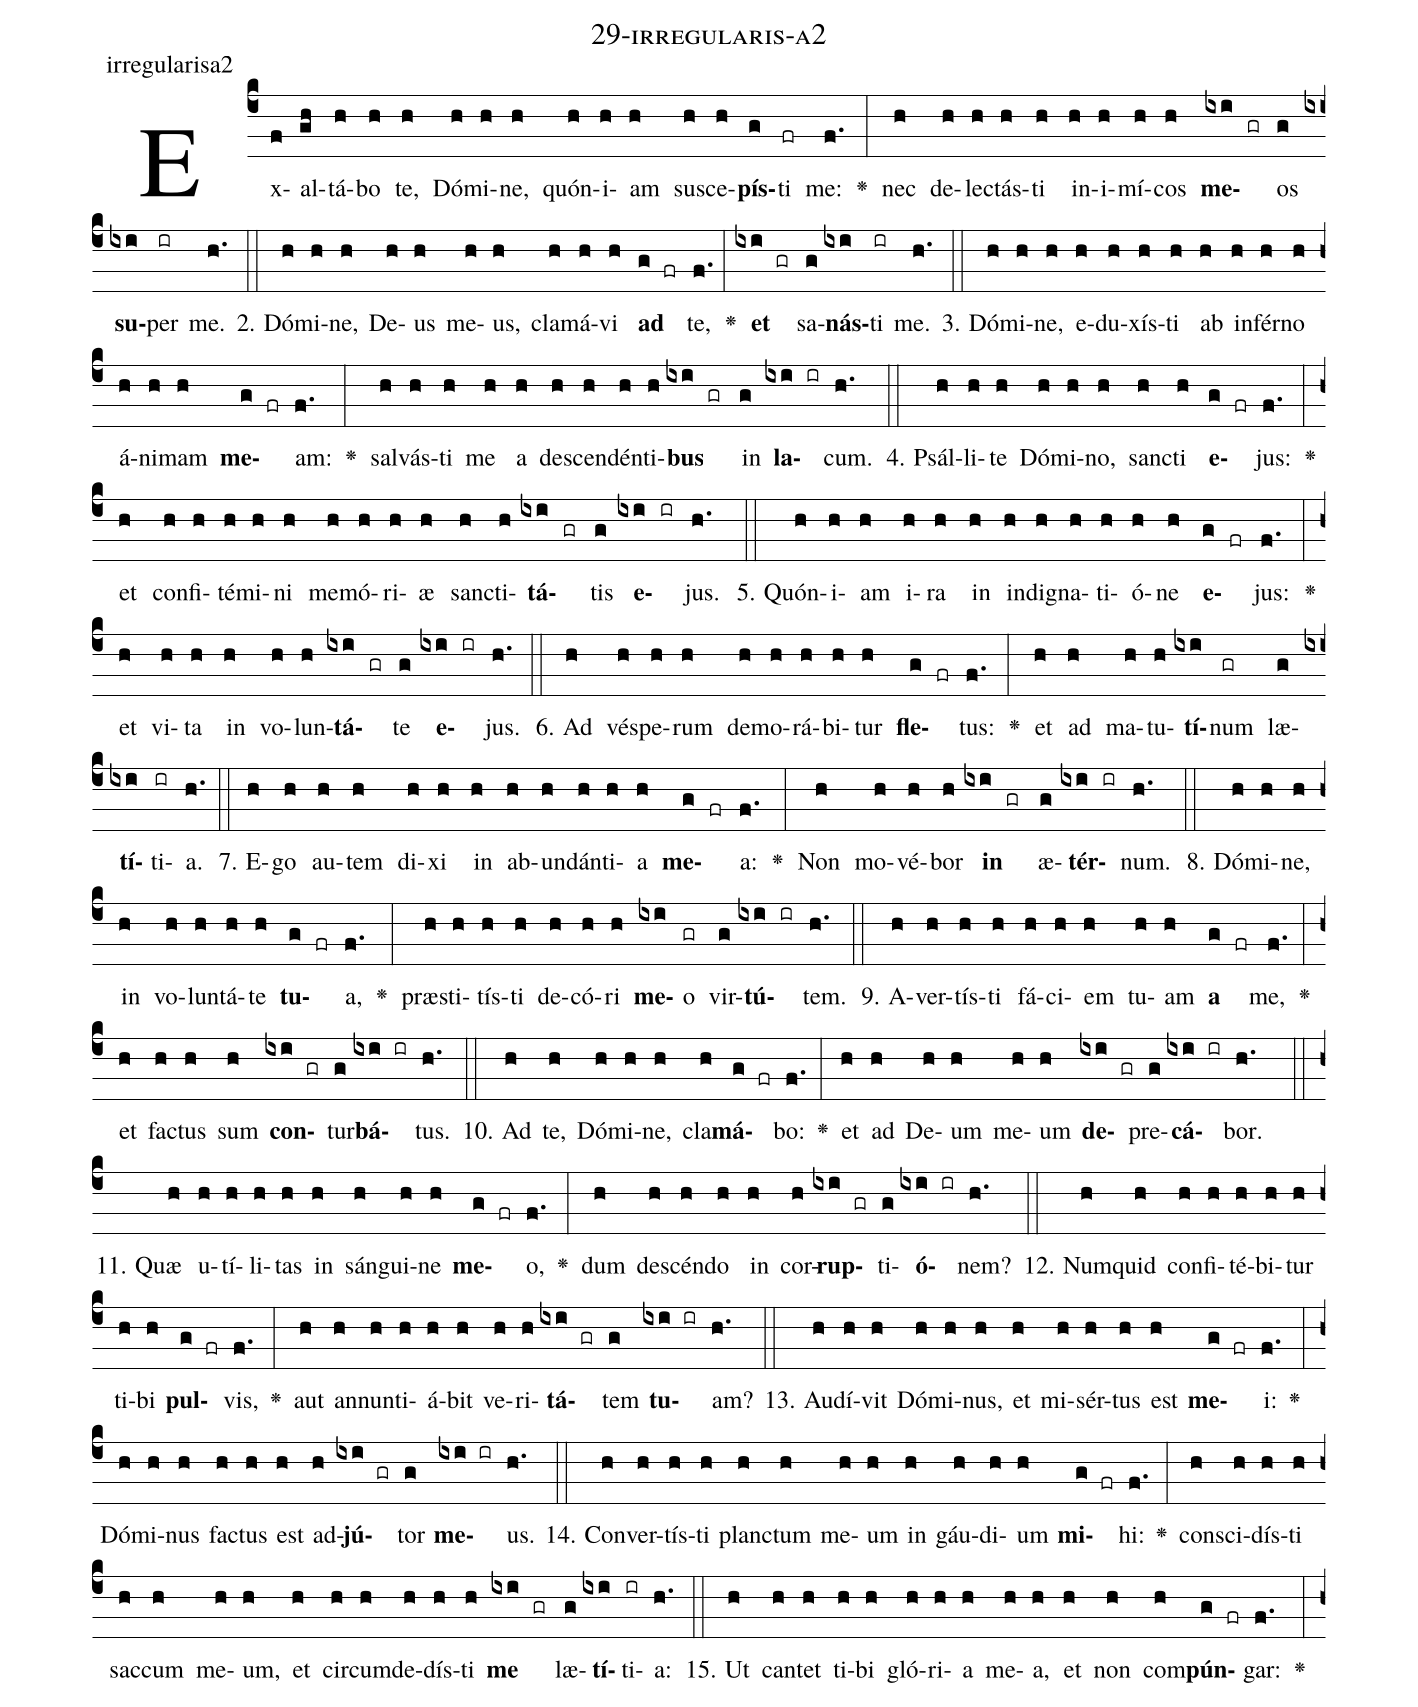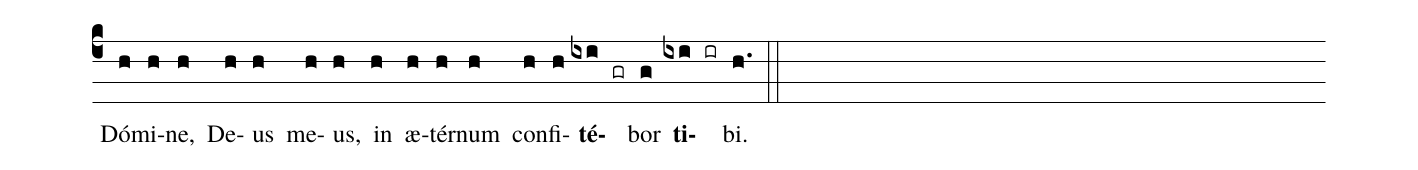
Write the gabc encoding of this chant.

name: 29-irregularis-a2;
annotation: irregularisa2;
%%
(c4)Ex(f)al(gh)tá(h)bo(h) te,(h) Dó(h)mi(h)ne,(h) quón(h)i(h)am(h) su(h)sce(h)<b>pís</b>(g)ti(fr) me:(f.) <v>\greheightstar</v>(:) nec(h) de(h)lec(h)tás(h)ti(h) in(h)i(h)mí(h)cos(h) <b>me</b>(ixi gr)os(g) <b>su</b>(ixi)per(ir) me.(h.) (::)
2. Dó(h)mi(h)ne,(h) De(h)us(h) me(h)us,(h) cla(h)má(h)vi(h) <b>ad</b>(g fr) te,(f.) <v>\greheightstar</v>(:) <b>et</b>(ixi gr) sa(g)<b>nás</b>(ixi)ti(ir) me.(h.) (::)
3. Dó(h)mi(h)ne,(h) e(h)du(h)xís(h)ti(h) ab(h) in(h)fér(h)no(h) á(h)ni(h)mam(h) <b>me</b>(g fr)am:(f.) <v>\greheightstar</v>(:) sal(h)vás(h)ti(h) me(h) a(h) de(h)scen(h)dén(h)ti(h)<b>bus</b>(ixi gr) in(g) <b>la</b>(ixi ir)cum.(h.) (::)
4. Psál(h)li(h)te(h) Dó(h)mi(h)no,(h) sanc(h)ti(h) <b>e</b>(g fr)jus:(f.) <v>\greheightstar</v>(:) et(h) con(h)fi(h)té(h)mi(h)ni(h) me(h)mó(h)ri(h)æ(h) sanc(h)ti(h)<b>tá</b>(ixi gr)tis(g) <b>e</b>(ixi ir)jus.(h.) (::)
5. Quón(h)i(h)am(h) i(h)ra(h) in(h) in(h)di(h)gna(h)ti(h)ó(h)ne(h) <b>e</b>(g fr)jus:(f.) <v>\greheightstar</v>(:) et(h) vi(h)ta(h) in(h) vo(h)lun(h)<b>tá</b>(ixi gr)te(g) <b>e</b>(ixi ir)jus.(h.) (::)
6. Ad(h) vés(h)pe(h)rum(h) de(h)mo(h)rá(h)bi(h)tur(h) <b>fle</b>(g fr)tus:(f.) <v>\greheightstar</v>(:) et(h) ad(h) ma(h)tu(h)<b>tí</b>(ixi)num(gr) læ(g)<b>tí</b>(ixi)ti(ir)a.(h.) (::)
7. E(h)go(h) au(h)tem(h) di(h)xi(h) in(h) ab(h)un(h)dán(h)ti(h)a(h) <b>me</b>(g fr)a:(f.) <v>\greheightstar</v>(:) Non(h) mo(h)vé(h)bor(h) <b>in</b>(ixi gr) æ(g)<b>tér</b>(ixi ir)num.(h.) (::)
8. Dó(h)mi(h)ne,(h) in(h) vo(h)lun(h)tá(h)te(h) <b>tu</b>(g fr)a,(f.) <v>\greheightstar</v>(:) præ(h)sti(h)tís(h)ti(h) de(h)có(h)ri(h) <b>me</b>(ixi)o(gr) vir(g)<b>tú</b>(ixi ir)tem.(h.) (::)
9. A(h)ver(h)tís(h)ti(h) fá(h)ci(h)em(h) tu(h)am(h) <b>a</b>(g fr) me,(f.) <v>\greheightstar</v>(:) et(h) fac(h)tus(h) sum(h) <b>con</b>(ixi gr)tur(g)<b>bá</b>(ixi ir)tus.(h.) (::)
10. Ad(h) te,(h) Dó(h)mi(h)ne,(h) cla(h)<b>má</b>(g fr)bo:(f.) <v>\greheightstar</v>(:) et(h) ad(h) De(h)um(h) me(h)um(h) <b>de</b>(ixi gr)pre(g)<b>cá</b>(ixi ir)bor.(h.) (::)
11. Quæ(h) u(h)tí(h)li(h)tas(h) in(h) sán(h)gui(h)ne(h) <b>me</b>(g fr)o,(f.) <v>\greheightstar</v>(:) dum(h) de(h)scén(h)do(h) in(h) cor(h)<b>rup</b>(ixi gr)ti(g)<b>ó</b>(ixi ir)nem?(h.) (::)
12. Num(h)quid(h) con(h)fi(h)té(h)bi(h)tur(h) ti(h)bi(h) <b>pul</b>(g fr)vis,(f.) <v>\greheightstar</v>(:) aut(h) an(h)nun(h)ti(h)á(h)bit(h) ve(h)ri(h)<b>tá</b>(ixi gr)tem(g) <b>tu</b>(ixi ir)am?(h.) (::)
13. Au(h)dí(h)vit(h) Dó(h)mi(h)nus,(h) et(h) mi(h)sér(h)tus(h) est(h) <b>me</b>(g fr)i:(f.) <v>\greheightstar</v>(:) Dó(h)mi(h)nus(h) fac(h)tus(h) est(h) ad(h)<b>jú</b>(ixi gr)tor(g) <b>me</b>(ixi ir)us.(h.) (::)
14. Con(h)ver(h)tís(h)ti(h) planc(h)tum(h) me(h)um(h) in(h) gáu(h)di(h)um(h) <b>mi</b>(g fr)hi:(f.) <v>\greheightstar</v>(:) con(h)sci(h)dís(h)ti(h) sac(h)cum(h) me(h)um,(h) et(h) cir(h)cum(h)de(h)dís(h)ti(h) <b>me</b>(ixi gr) læ(g)<b>tí</b>(ixi)ti(ir)a:(h.) (::)
15. Ut(h) can(h)tet(h) ti(h)bi(h) gló(h)ri(h)a(h) me(h)a,(h) et(h) non(h) com(h)<b>pún</b>(g fr)gar:(f.) <v>\greheightstar</v>(:) Dó(h)mi(h)ne,(h) De(h)us(h) me(h)us,(h) in(h) æ(h)tér(h)num(h) con(h)fi(h)<b>té</b>(ixi gr)bor(g) <b>ti</b>(ixi ir)bi.(h.) (::)
